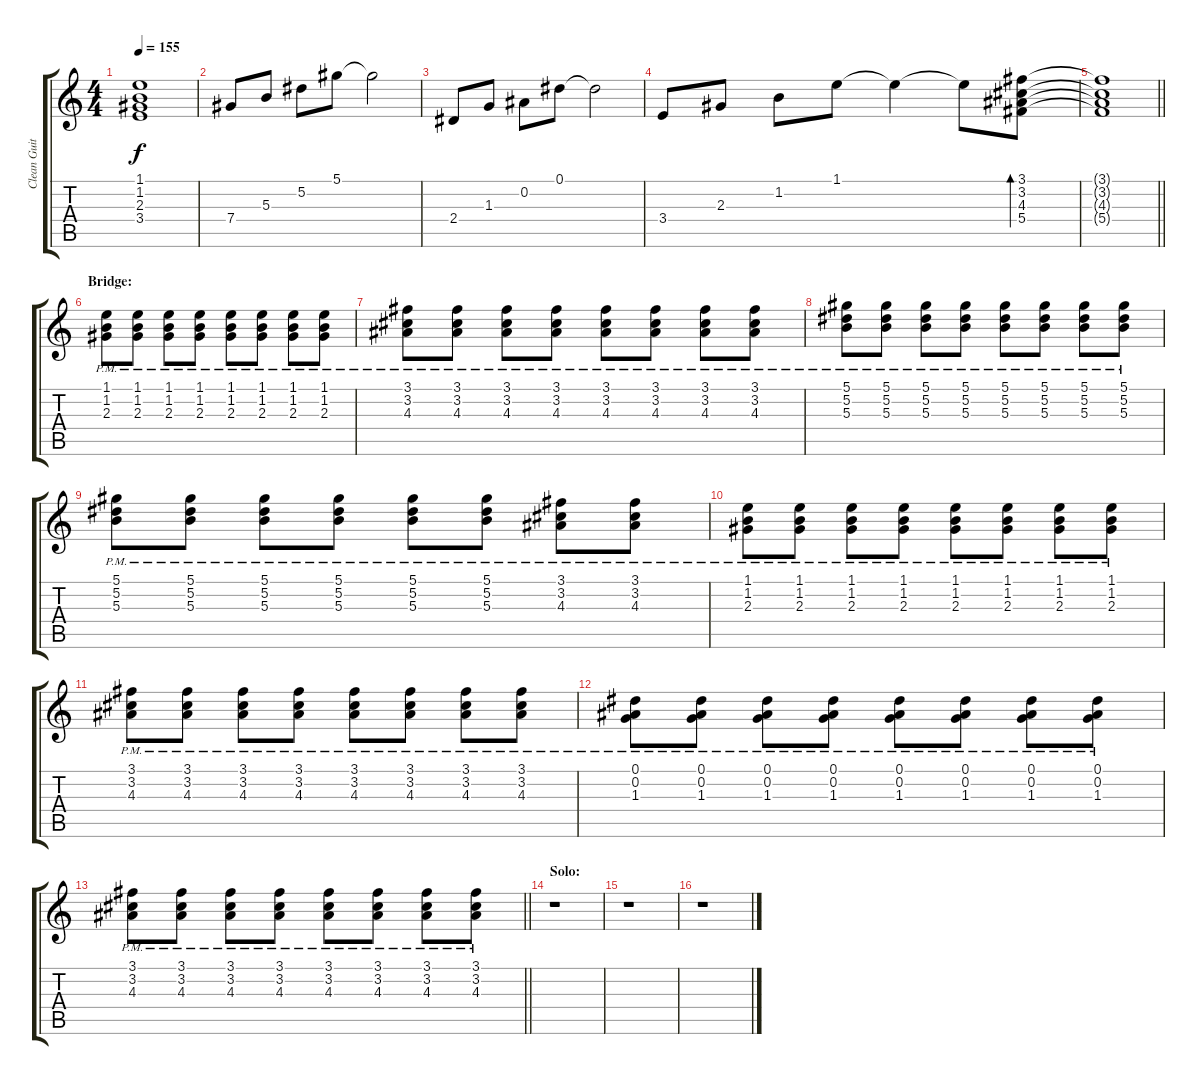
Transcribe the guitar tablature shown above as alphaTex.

\track ("Clean Guitar" "Clean Guit") {instrument electricguitarclean}
\staff {score tabs}
\tuning (Eb4 Bb3 Gb3 Db3 Ab2 Eb2) {hide}
\ts (4 4)
\tempo 155
\clef g2
\ks c
(1.1{t} 1.2{t} 2.3{t} 3.4{t}).1{dy f} |
7.4.8 5.3.8 5.2.8 5.1.8 5.1{t}.2 |
2.4.8 1.3.8 0.2.8 0.1.8 0.1{t}.2 |
3.4.8 2.3.8 1.2.8 1.1.8 1.1{t}.4 1.1{t}.8 (3.1 3.2 4.3 5.4).8{bd 240} |
\barLineRight lightlight
(3.1{t} 3.2{t} 4.3{t} 5.4{t}).1 |
\section ("" "Bridge:")
(1.1{pm} 1.2{pm} 2.3{pm}).8{instrument electricguitarmuted} (1.1{pm} 1.2{pm} 2.3{pm}).8 (1.1{pm} 1.2{pm} 2.3{pm}).8 (1.1{pm} 1.2{pm} 2.3{pm}).8 (1.1{pm} 1.2{pm} 2.3{pm}).8 (1.1{pm} 1.2{pm} 2.3{pm}).8 (1.1{pm} 1.2{pm} 2.3{pm}).8 (1.1{pm} 1.2{pm} 2.3{pm}).8 |
(3.1{pm} 3.2{pm} 4.3{pm}).8 (3.1{pm} 3.2{pm} 4.3{pm}).8 (3.1{pm} 3.2{pm} 4.3{pm}).8 (3.1{pm} 3.2{pm} 4.3{pm}).8 (3.1{pm} 3.2{pm} 4.3{pm}).8 (3.1{pm} 3.2{pm} 4.3{pm}).8 (3.1{pm} 3.2{pm} 4.3{pm}).8 (3.1{pm} 3.2{pm} 4.3{pm}).8 |
(5.1{pm} 5.2{pm} 5.3{pm}).8 (5.1{pm} 5.2{pm} 5.3{pm}).8 (5.1{pm} 5.2{pm} 5.3{pm}).8 (5.1{pm} 5.2{pm} 5.3{pm}).8 (5.1{pm} 5.2{pm} 5.3{pm}).8 (5.1{pm} 5.2{pm} 5.3{pm}).8 (5.1{pm} 5.2{pm} 5.3{pm}).8 (5.1{pm} 5.2{pm} 5.3{pm}).8 |
(5.1{pm} 5.2{pm} 5.3{pm}).8 (5.1{pm} 5.2{pm} 5.3{pm}).8 (5.1{pm} 5.2{pm} 5.3{pm}).8 (5.1{pm} 5.2{pm} 5.3{pm}).8 (5.1{pm} 5.2{pm} 5.3{pm}).8 (5.1{pm} 5.2{pm} 5.3{pm}).8 (3.1{pm} 3.2{pm} 4.3{pm}).8 (3.1{pm} 3.2{pm} 4.3{pm}).8 |
(1.1{pm} 1.2{pm} 2.3{pm}).8 (1.1{pm} 1.2{pm} 2.3{pm}).8 (1.1{pm} 1.2{pm} 2.3{pm}).8 (1.1{pm} 1.2{pm} 2.3{pm}).8 (1.1{pm} 1.2{pm} 2.3{pm}).8 (1.1{pm} 1.2{pm} 2.3{pm}).8 (1.1{pm} 1.2{pm} 2.3{pm}).8 (1.1{pm} 1.2{pm} 2.3{pm}).8 |
(3.1{pm} 3.2{pm} 4.3{pm}).8 (3.1{pm} 3.2{pm} 4.3{pm}).8 (3.1{pm} 3.2{pm} 4.3{pm}).8 (3.1{pm} 3.2{pm} 4.3{pm}).8 (3.1{pm} 3.2{pm} 4.3{pm}).8 (3.1{pm} 3.2{pm} 4.3{pm}).8 (3.1{pm} 3.2{pm} 4.3{pm}).8 (3.1{pm} 3.2{pm} 4.3{pm}).8 |
(0.1{pm} 0.2{pm} 1.3{pm}).8 (0.1{pm} 0.2{pm} 1.3{pm}).8 (0.1{pm} 0.2{pm} 1.3{pm}).8 (0.1{pm} 0.2{pm} 1.3{pm}).8 (0.1{pm} 0.2{pm} 1.3{pm}).8 (0.1{pm} 0.2{pm} 1.3{pm}).8 (0.1{pm} 0.2{pm} 1.3{pm}).8 (0.1{pm} 0.2{pm} 1.3{pm}).8 |
\barLineRight lightlight
(3.1{pm} 3.2{pm} 4.3{pm}).8 (3.1{pm} 3.2{pm} 4.3{pm}).8 (3.1{pm} 3.2{pm} 4.3{pm}).8 (3.1{pm} 3.2{pm} 4.3{pm}).8 (3.1{pm} 3.2{pm} 4.3{pm}).8 (3.1{pm} 3.2{pm} 4.3{pm}).8 (3.1{pm} 3.2{pm} 4.3{pm}).8 (3.1{pm} 3.2{pm} 4.3{pm}).8 |
\section ("" "Solo:")
r.1 |
r.1 |
r.1
